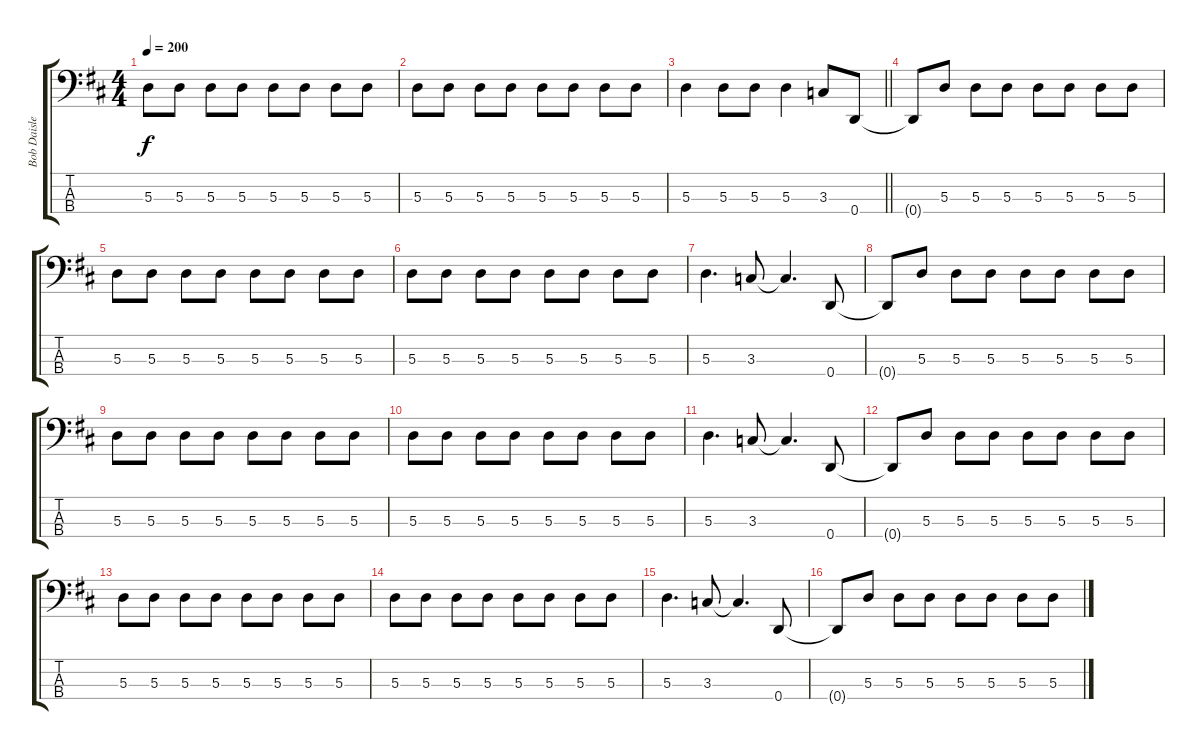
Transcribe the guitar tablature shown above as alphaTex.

\track ("Bob Daisley" "Bob Daisle") {instrument electricbassfinger}
\staff {score tabs}
\tuning (G2 D2 A1 D1) {hide}
\ts (4 4)
\tempo 200
\clef f4
\ks d
5.3.8{dy f} 5.3.8 5.3.8 5.3.8 5.3.8 5.3.8 5.3.8 5.3.8 |
5.3.8 5.3.8 5.3.8 5.3.8 5.3.8 5.3.8 5.3.8 5.3.8 |
\barLineRight lightlight
5.3.4 5.3.8 5.3.8 5.3.4 3.3.8 0.4.8 |
0.4{t}.8 5.3.8 5.3.8 5.3.8 5.3.8 5.3.8 5.3.8 5.3.8 |
5.3.8 5.3.8 5.3.8 5.3.8 5.3.8 5.3.8 5.3.8 5.3.8 |
5.3.8 5.3.8 5.3.8 5.3.8 5.3.8 5.3.8 5.3.8 5.3.8 |
5.3.4{d} 3.3.8 3.3{t}.4{d} 0.4.8 |
0.4{t}.8 5.3.8 5.3.8 5.3.8 5.3.8 5.3.8 5.3.8 5.3.8 |
5.3.8 5.3.8 5.3.8 5.3.8 5.3.8 5.3.8 5.3.8 5.3.8 |
5.3.8 5.3.8 5.3.8 5.3.8 5.3.8 5.3.8 5.3.8 5.3.8 |
5.3.4{d} 3.3.8 3.3{t}.4{d} 0.4.8 |
0.4{t}.8 5.3.8 5.3.8 5.3.8 5.3.8 5.3.8 5.3.8 5.3.8 |
5.3.8 5.3.8 5.3.8 5.3.8 5.3.8 5.3.8 5.3.8 5.3.8 |
5.3.8 5.3.8 5.3.8 5.3.8 5.3.8 5.3.8 5.3.8 5.3.8 |
5.3.4{d} 3.3.8 3.3{t}.4{d} 0.4.8 |
0.4{t}.8 5.3.8 5.3.8 5.3.8 5.3.8 5.3.8 5.3.8 5.3.8
